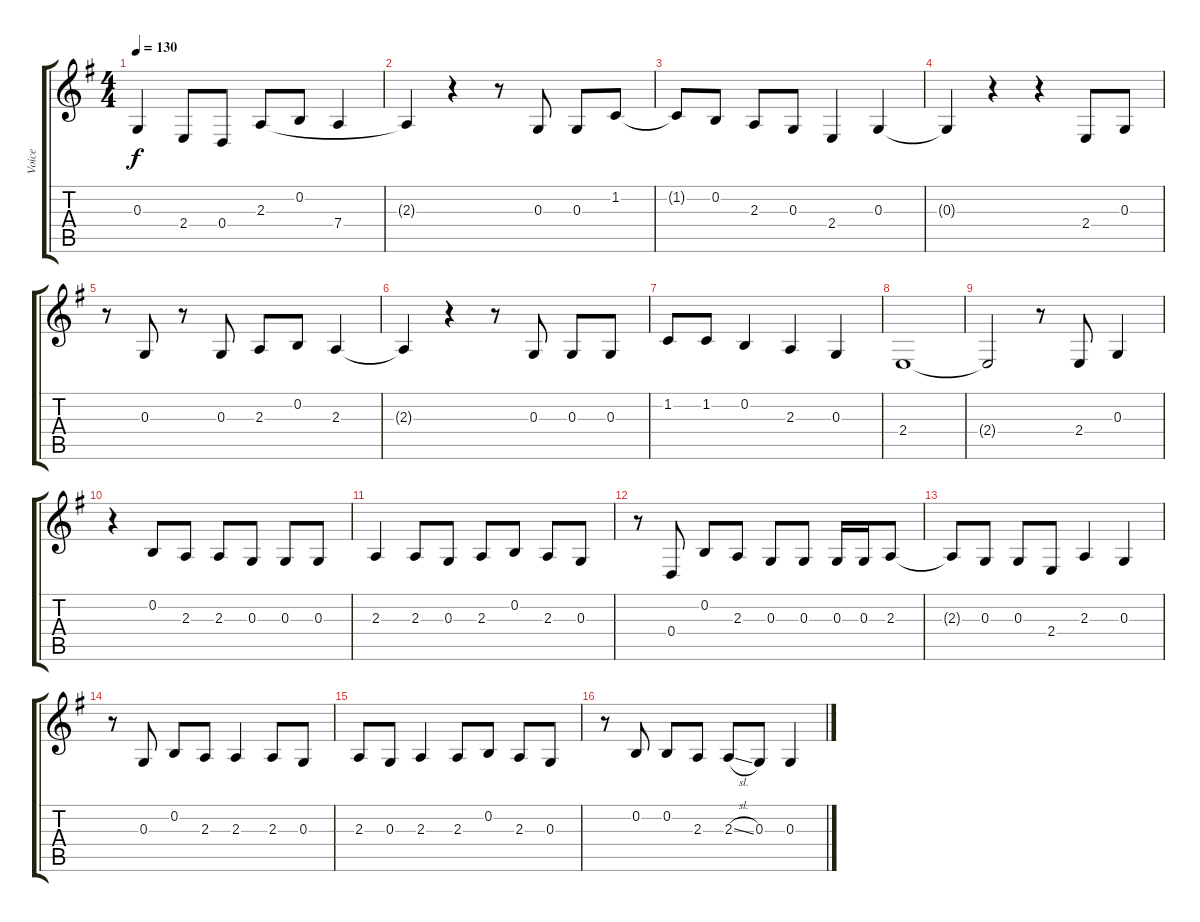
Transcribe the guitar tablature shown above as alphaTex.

\track ("Voice" "Voice") {instrument acousticgrandpiano}
\staff {score tabs}
\tuning (E4 B3 G3 D3 A2 E2) {hide}
\ts (4 4)
\tempo 130
\clef g2
\ks g
0.3.4{dy f} 2.4.8 0.4.8 2.3.8 0.2.8 7.4.4 |
2.3{t}.4 r.4 r.8 0.3.8 0.3.8 1.2.8 |
1.2{t}.8 0.2.8 2.3.8 0.3.8 2.4.4 0.3.4 |
0.3{t}.4 r.4 r.4 2.4.8 0.3.8 |
r.8 0.3.8 r.8 0.3.8 2.3.8 0.2.8 2.3.4 |
2.3{t}.4 r.4 r.8 0.3.8 0.3.8 0.3.8 |
1.2.8 1.2.8 0.2.4 2.3.4 0.3.4 |
2.4.1 |
2.4{t}.2 r.8 2.4.8 0.3.4 |
r.4 0.2.8 2.3.8 2.3.8 0.3.8 0.3.8 0.3.8 |
2.3.4 2.3.8 0.3.8 2.3.8 0.2.8 2.3.8 0.3.8 |
r.8 0.4.8 0.2.8 2.3.8 0.3.8 0.3.8 0.3.16 0.3.16 2.3.8 |
2.3{t}.8 0.3.8 0.3.8 2.4.8 2.3.4 0.3.4 |
r.8 0.3.8 0.2.8 2.3.8 2.3.4 2.3.8 0.3.8 |
2.3.8 0.3.8 2.3.4 2.3.8 0.2.8 2.3.8 0.3.8 |
r.8 0.2.8 0.2.8 2.3.8 2.3{sl}.8 0.3.8 0.3.4
